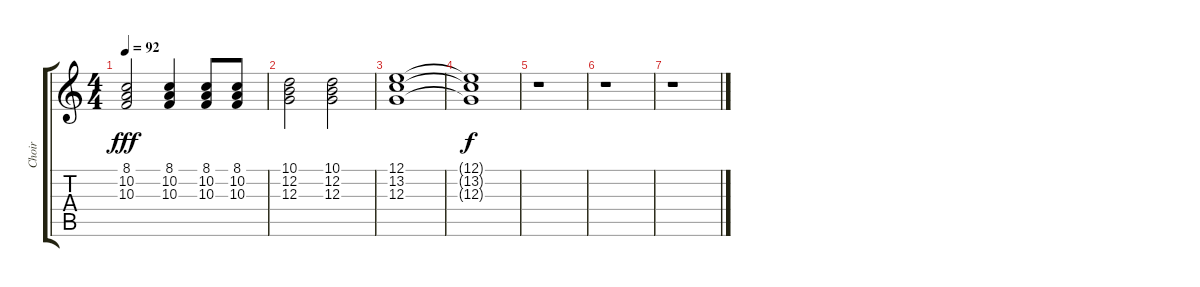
\track ("Choir" "Choir") {instrument choiraahs}
\staff {score tabs}
\tuning (E4 B3 G3 D3 A2 E2) {hide}
\ts (4 4)
\tempo 92
\clef g2
\ks c
(8.1 10.2 10.3).2{dy fff} (8.1 10.2 10.3).4 (8.1 10.2 10.3).8 (8.1 10.2 10.3).8 |
(10.1 12.2 12.3).2 (10.1 12.2 12.3).2 |
(12.1 13.2 12.3).1 |
(12.1{t} 13.2{t} 12.3{t}).1{dy f} |
r.1 |
r.1 |
r.1
